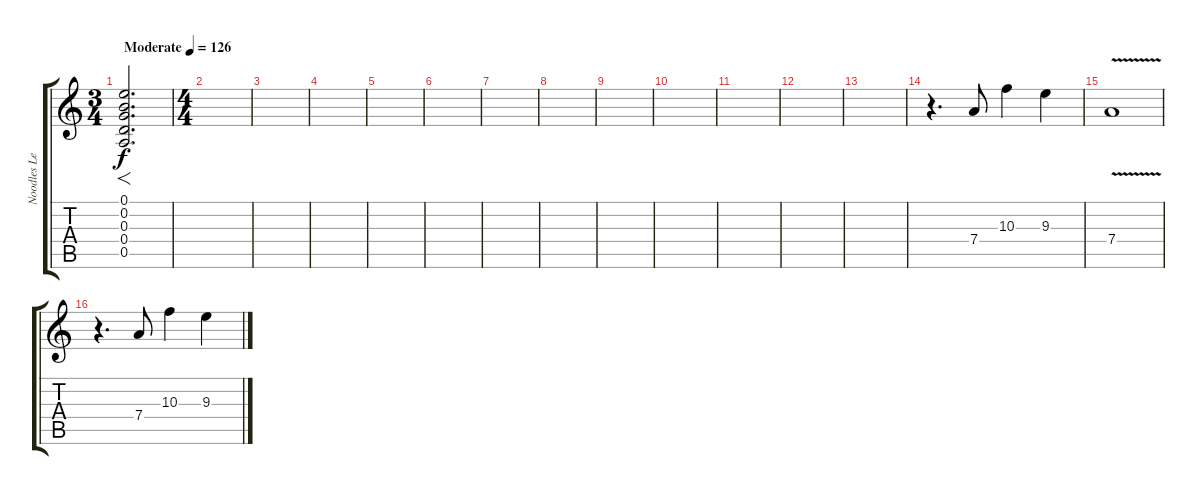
\track ("Noodles Lead" "Noodles Le") {instrument electricguitarclean}
\staff {score tabs}
\tuning (E4 B3 G3 D3 A2 E2) {hide}
\ts (3 4)
\tempo (126 "Moderate")
\clef g2
\ks c
(0.1 0.2 0.3 0.4 0.5).2{f d dy f instrument reversecymbal} |
\ts (4 4)
|
|
|
|
|
|
|
|
|
|
|
|
r.4{d instrument distortionguitar} 7.4.8 10.3.4 9.3.4 |
7.4{v}.1 |
r.4{d} 7.4.8 10.3.4 9.3.4
